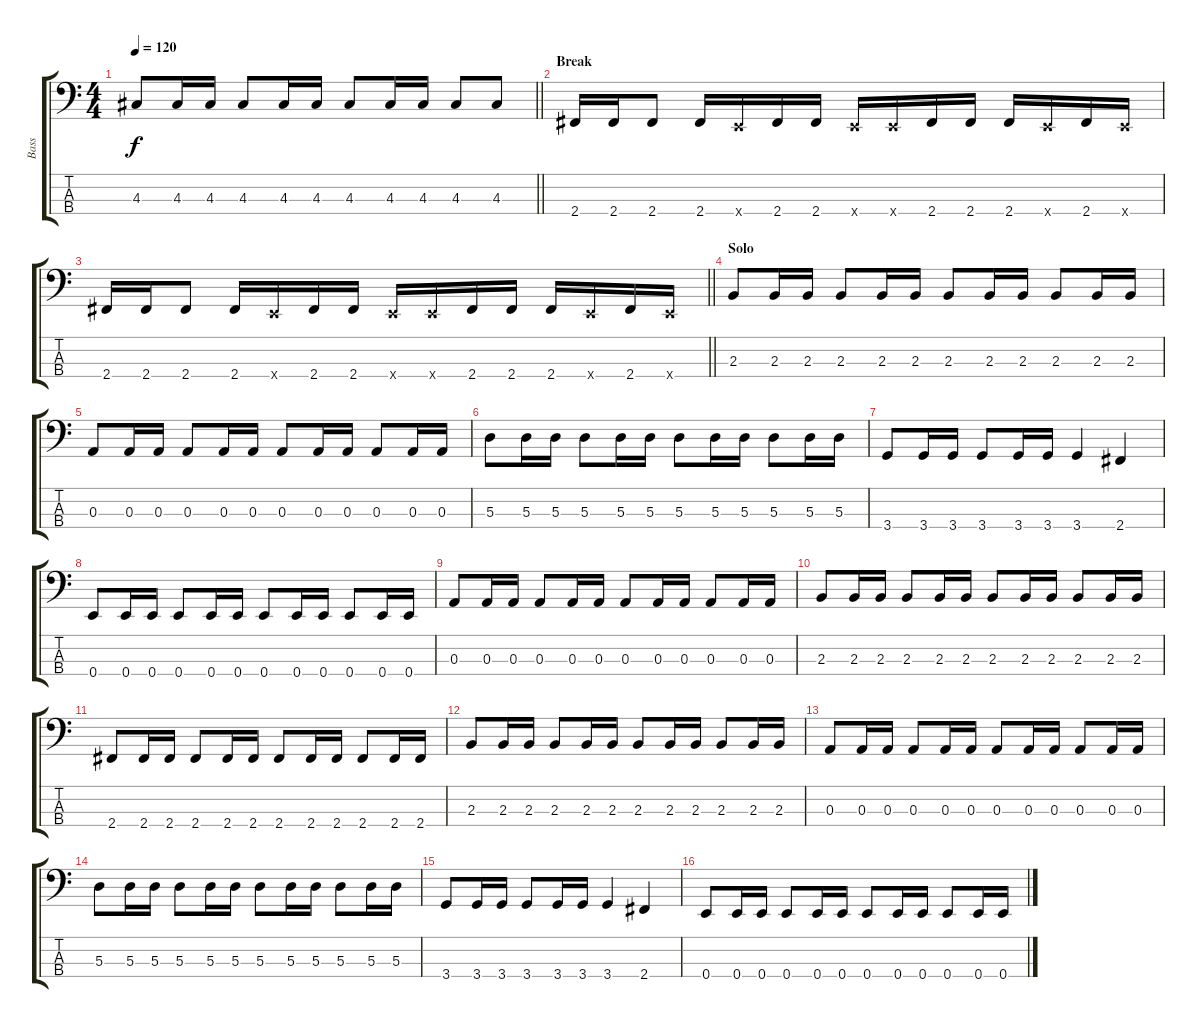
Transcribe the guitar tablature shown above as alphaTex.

\track ("Bass" "Bass") {instrument electricbasspick}
\staff {score tabs}
\tuning (G2 D2 A1 E1) {hide}
\ts (4 4)
\tempo 120
\clef f4
\barLineRight lightlight
\ks c
4.3.8{dy f} 4.3.16 4.3.16 4.3.8 4.3.16 4.3.16 4.3.8 4.3.16 4.3.16 4.3.8 4.3.8 |
\section ("" "Break")
2.4.16 2.4.16 2.4.8 2.4.16 0.4{x}.16 2.4.16 2.4.16 0.4{x}.16 0.4{x}.16 2.4.16 2.4.16 2.4.16 0.4{x}.16 2.4.16 0.4{x}.16 |
\barLineRight lightlight
2.4.16 2.4.16 2.4.8 2.4.16 0.4{x}.16 2.4.16 2.4.16 0.4{x}.16 0.4{x}.16 2.4.16 2.4.16 2.4.16 0.4{x}.16 2.4.16 0.4{x}.16 |
\section ("" "Solo")
2.3.8 2.3.16 2.3.16 2.3.8 2.3.16 2.3.16 2.3.8 2.3.16 2.3.16 2.3.8 2.3.16 2.3.16 |
0.3.8 0.3.16 0.3.16 0.3.8 0.3.16 0.3.16 0.3.8 0.3.16 0.3.16 0.3.8 0.3.16 0.3.16 |
5.3.8 5.3.16 5.3.16 5.3.8 5.3.16 5.3.16 5.3.8 5.3.16 5.3.16 5.3.8 5.3.16 5.3.16 |
3.4.8 3.4.16 3.4.16 3.4.8 3.4.16 3.4.16 3.4.4 2.4.4 |
0.4.8 0.4.16 0.4.16 0.4.8 0.4.16 0.4.16 0.4.8 0.4.16 0.4.16 0.4.8 0.4.16 0.4.16 |
0.3.8 0.3.16 0.3.16 0.3.8 0.3.16 0.3.16 0.3.8 0.3.16 0.3.16 0.3.8 0.3.16 0.3.16 |
2.3.8 2.3.16 2.3.16 2.3.8 2.3.16 2.3.16 2.3.8 2.3.16 2.3.16 2.3.8 2.3.16 2.3.16 |
2.4.8 2.4.16 2.4.16 2.4.8 2.4.16 2.4.16 2.4.8 2.4.16 2.4.16 2.4.8 2.4.16 2.4.16 |
2.3.8 2.3.16 2.3.16 2.3.8 2.3.16 2.3.16 2.3.8 2.3.16 2.3.16 2.3.8 2.3.16 2.3.16 |
0.3.8 0.3.16 0.3.16 0.3.8 0.3.16 0.3.16 0.3.8 0.3.16 0.3.16 0.3.8 0.3.16 0.3.16 |
5.3.8 5.3.16 5.3.16 5.3.8 5.3.16 5.3.16 5.3.8 5.3.16 5.3.16 5.3.8 5.3.16 5.3.16 |
3.4.8 3.4.16 3.4.16 3.4.8 3.4.16 3.4.16 3.4.4 2.4.4 |
0.4.8 0.4.16 0.4.16 0.4.8 0.4.16 0.4.16 0.4.8 0.4.16 0.4.16 0.4.8 0.4.16 0.4.16
